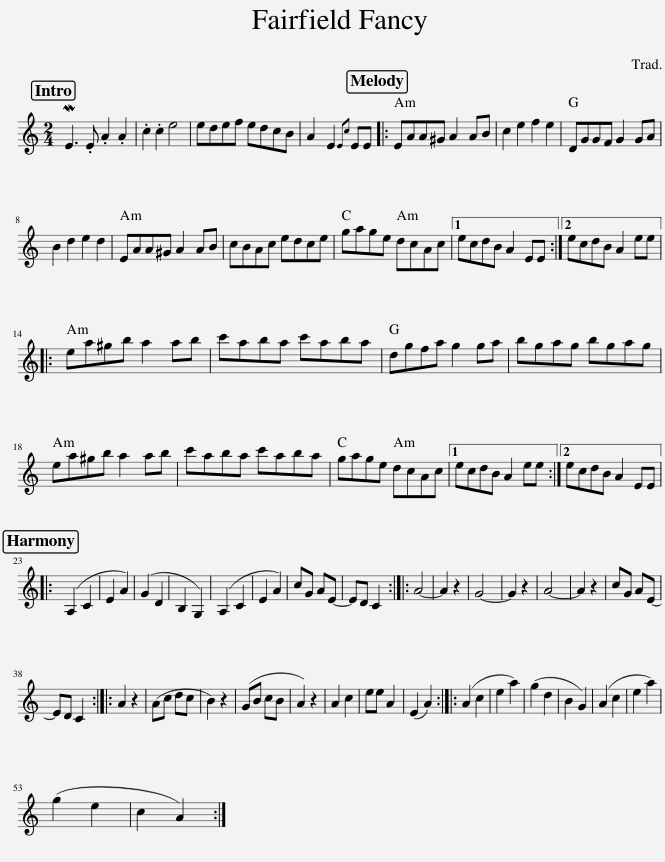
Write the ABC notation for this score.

X:1
L:1/8
M:2/4
I:linebreak $
K:C
V:1 treble
V:1
 ME3 .E .A2 .A2 | .c2 .c2 e4 | edef edcB | A2 E2{Ec} EE |: EAA^G A2 AB | %5
 c2 e2 f2 e2 | DGGF G2 GA |$ B2 d2 e2 d2 | EAA^G A2 AB | cBAc edce | %10
 gage dcAc |1 ecdB A2 EE :|2 ecdB A2 ee |:$ ea^gb a2 ab | c'aba c'aba | %15
 dgfa g2 ga | bgag bgag |$ ea^gb a2 ab | c'aba c'aba | gage dcAc |1 %20
 ecdB A2 ee :|2 ecdB A2 EE |:$ (A,2 C2 | E2 A2) | (G2 D2 | %25
 B,2 G,2) | (A,2 C2 | E2 A2) | cG AE- | ED C2 :: %30
 A4- | A2 z2 | G4- | G2 z2 | A4- | %35
 A2 z2 | cG AE- |$ ED C2 :: A2 z2 | (Ac dc | %40
 B2) z2 | (GB cB | A2) z2 | A2 c2 | ee A2 | %45
 (E2 A2) :: (A2 c2 | e2 a2) | (g2 d2 | B2 G2) | %50
 (A2 c2 | e2 a2) |$ (g2 e2 | c2 A2) :| %54
